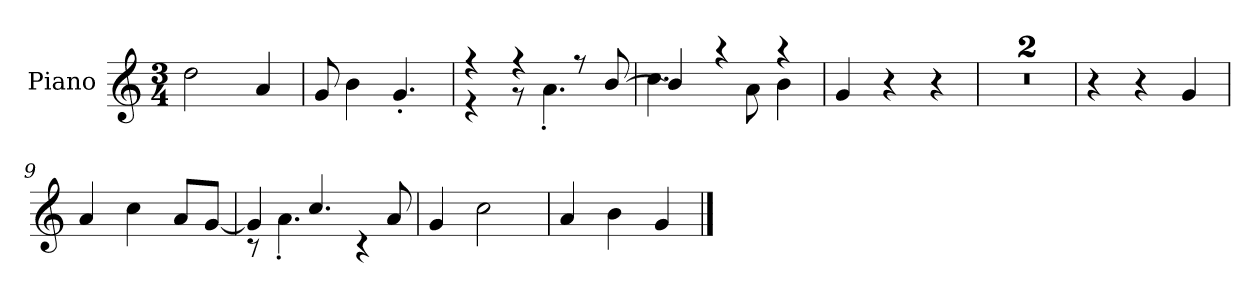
**kern
*part1
*staff1
*I"Piano
*I'P-no
*clefG2
*k[]
*M3/4
*MM177
=1
2dd\
4a/
=2
8g/
4b\
4.g'/
=3
*^
4r	4r
4r	8r
.	4.a'\
8r	.
[8b/	.
=4	=4
4b/]	4.cc\
4r	.
.	8a\
4r	4b\
*v	*v
=5
4g/
4r
4r
=6
2.r
=7
2.r
=8
4r
4r
4g/
=9
4a/
4cc\
8a/L
[8g/J
!!LO:LB:g=z
=10
*^
4g/]	8r
.	4.a'\
4.cc/	.
.	4r
8a/	.
*v	*v
=11
4g/
2cc\
=12
4a/
4b\
4g/
==
*-
